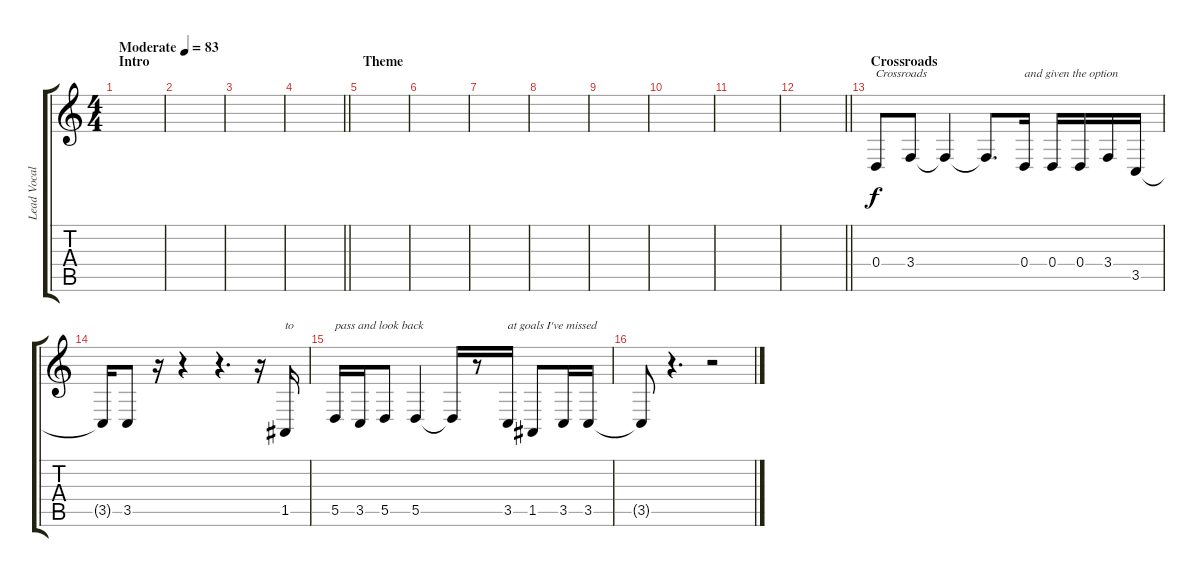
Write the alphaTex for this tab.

\track ("Lead Vocals (Eirik)" "Lead Vocal") {instrument flute}
\staff {score tabs}
\tuning (E4 B3 G3 D3 A2 E2) {hide}
\ts (4 4)
\section ("" "Intro")
\tempo (83 "Moderate")
\clef g2
\ks c
|
|
|
\barLineRight lightlight
|
\section ("" "Theme")
|
|
|
|
|
|
|
\barLineRight lightlight
|
\section ("" "Crossroads")
0.4.8{txt "Crossroads"} 3.4.8 3.4{t}.4 3.4{t}.8{d} 0.4.16{txt "and given the option"} 0.4.16 0.4.16 3.4.16 3.5.16 |
3.5{t}.16 3.5.8 r.16 r.4 r.4{d} r.16 1.5.16{txt "to"} |
5.5.16{txt "pass and look back"} 3.5.16 5.5.8 5.5.4 5.5{t}.16 r.8 3.5.16{txt "at goals I've missed"} 1.5.8 3.5.16 3.5.16 |
3.5{t}.8 r.4{d} r.2
